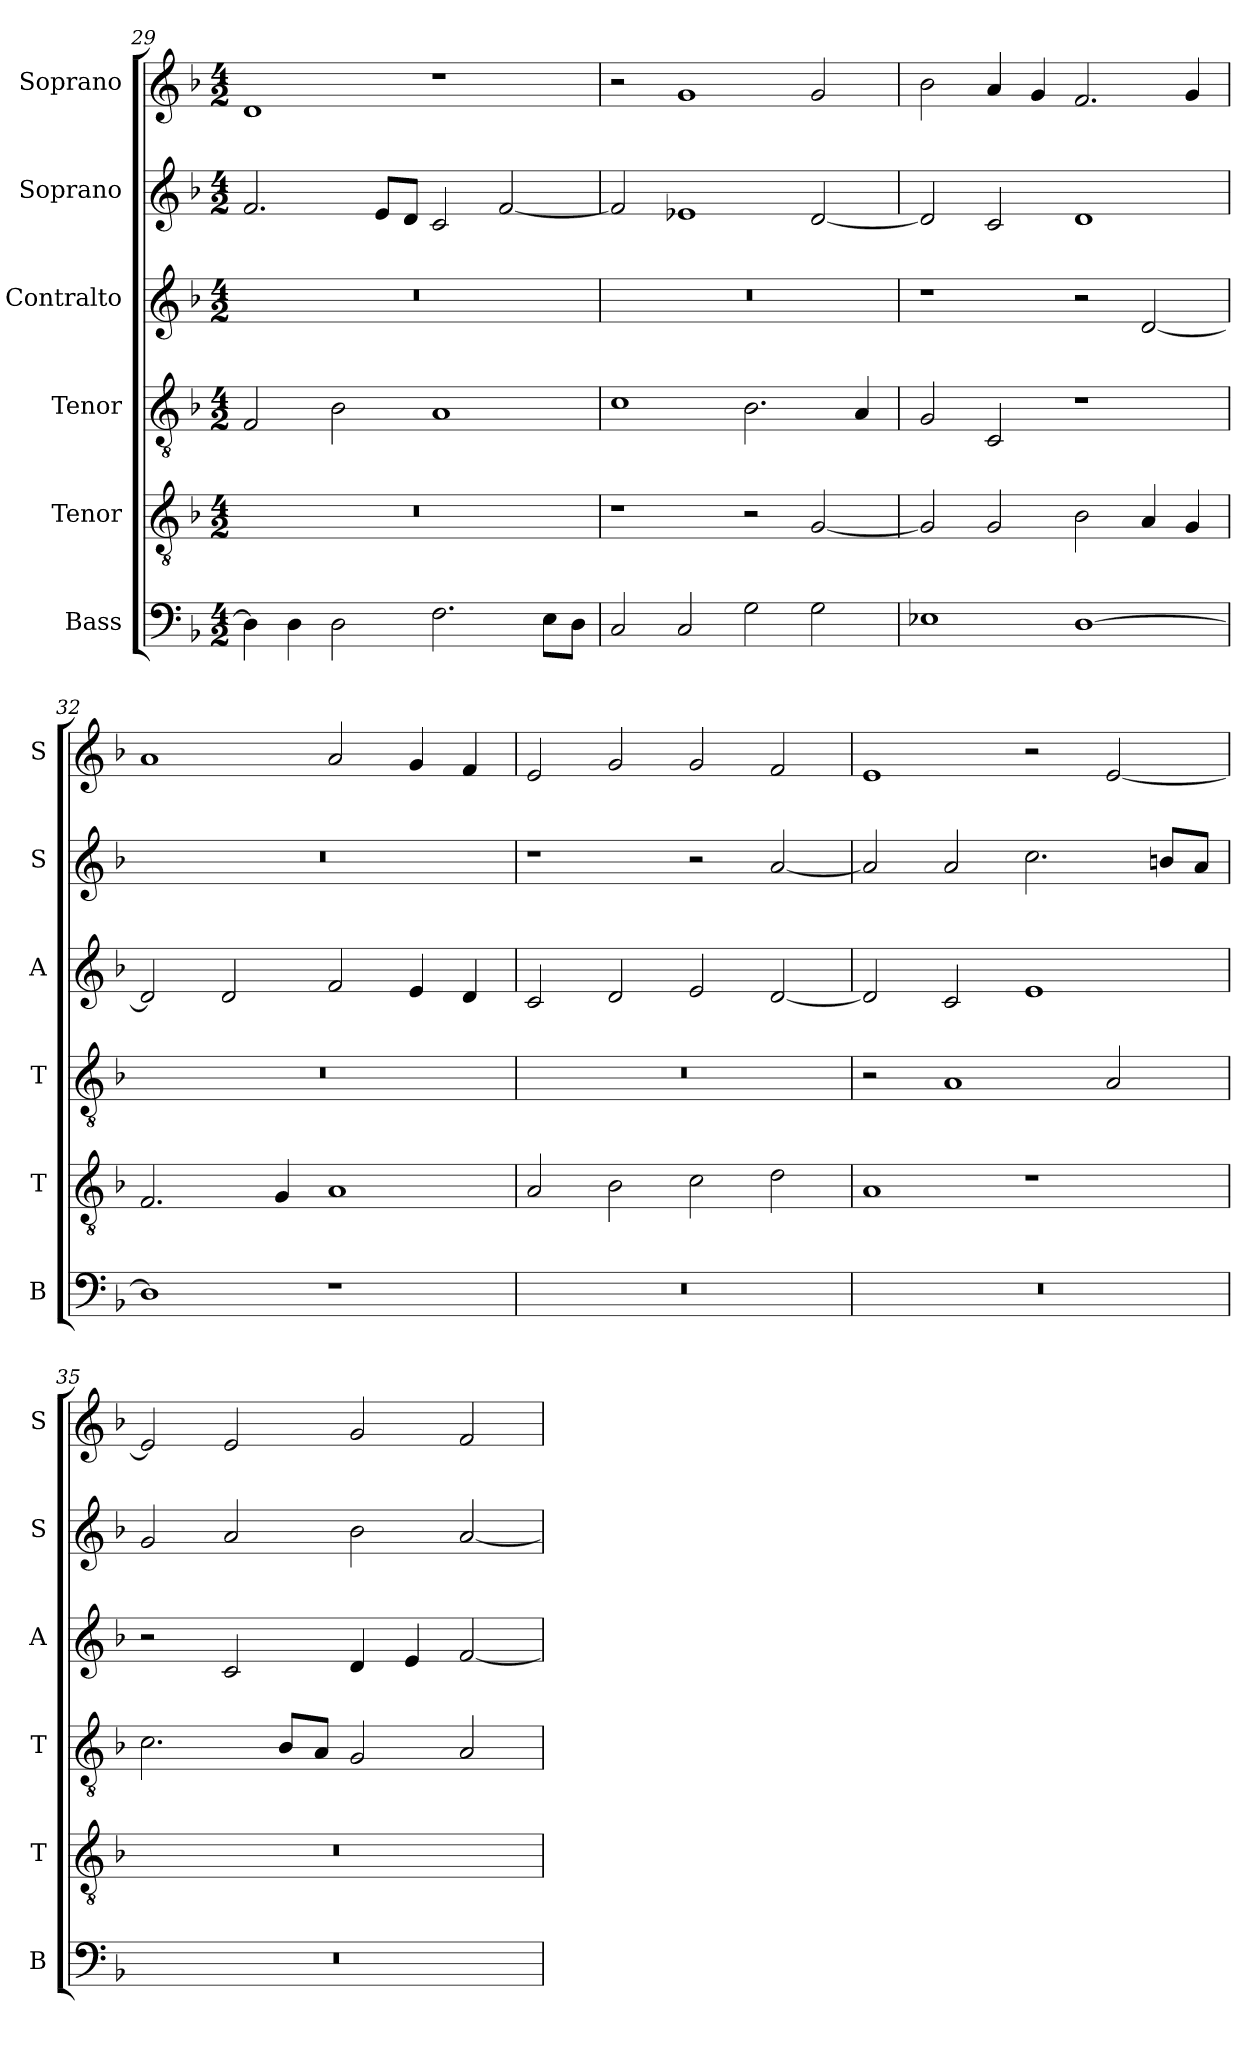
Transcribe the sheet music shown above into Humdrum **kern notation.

**kern	**kern	**kern	**kern	**kern	**kern
*part6	*part5	*part4	*part3	*part2	*part1
*staff6	*staff5	*staff4	*staff3	*staff2	*staff1
*I"Bass	*I"Tenor	*I"Tenor	*I"Contralto	*I"Soprano	*I"Soprano
*I'B	*I'T	*I'T	*I'A	*I'S	*I'S
*clefF4	*clefGv2	*clefGv2	*clefG2	*clefG2	*clefG2
*k[b-]	*k[b-]	*k[b-]	*k[b-]	*k[b-]	*k[b-]
*G:dor	*G:dor	*G:dor	*G:dor	*G:dor	*G:dor
*M4/2	*M4/2	*M4/2	*M4/2	*M4/2	*M4/2
=29	=29	=29	=29	=29	=29
4D]	0r	2F	0r	2.f	1d
4D	.	.	.	.	.
2D	.	2B-	.	.	.
.	.	.	.	8e/L	.
.	.	.	.	8d/J	.
2.F	.	1A	.	2c	1r
.	.	.	.	[2f	.
8E\L	.	.	.	.	.
8D\J	.	.	.	.	.
=30	=30	=30	=30	=30	=30
2C	1r	1c	0r	2f]	2r
2C	.	.	.	1e-X	1g
2G	2r	2.B-	.	.	.
2G	[2G	.	.	[2d	2g
.	.	4A	.	.	.
=31	=31	=31	=31	=31	=31
1E-X	2G]	2G	1r	2d]	2b-
.	2G	2C	.	2c	4a
.	.	.	.	.	4g
[1D	2B-	1r	2r	1d	2.f
.	4A	.	[2d	.	.
.	4G	.	.	.	4g
=32	=32	=32	=32	=32	=32
1D]	2.F	0r	2d]	0r	1a
.	.	.	2d	.	.
.	4G	.	.	.	.
1r	1A	.	2f	.	2a
.	.	.	4e	.	4g
.	.	.	4d	.	4f
=33	=33	=33	=33	=33	=33
0r	2A	0r	2c	1r	2e
.	2B-	.	2d	.	2g
.	2c	.	2e	2r	2g
.	2d	.	[2d	[2a	2f
=34	=34	=34	=34	=34	=34
0r	1A	2r	2d]	2a]	1e
.	.	1A	2c	2a	.
.	1r	.	1e	2.cc	2r
.	.	2A	.	.	[2e
.	.	.	.	8bn/L	.
.	.	.	.	8a/J	.
=35	=35	=35	=35	=35	=35
0r	0r	2.c	2r	2g	2e]
.	.	.	2c	2a	2e
.	.	8B-/L	.	.	.
.	.	8A/J	.	.	.
.	.	2G	4d	2b-	2g
.	.	.	4e	.	.
.	.	2A	[2f	[2a	2f
=	=	=	=	=	=
*-	*-	*-	*-	*-	*-
